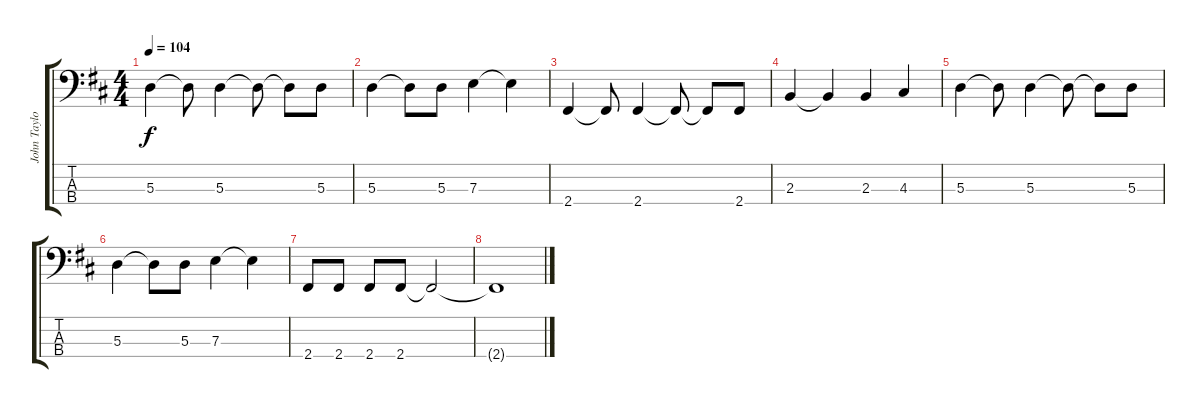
\track ("John Taylor" "John Taylo") {instrument electricbassfinger}
\staff {score tabs}
\tuning (G2 D2 A1 E1) {hide}
\ts (4 4)
\tempo 104
\clef f4
\ks d
5.3.4{dy f} 5.3{t}.8 5.3.4 5.3{t}.8 5.3{t}.8 5.3.8 |
5.3.4 5.3{t}.8 5.3.8 7.3.4 7.3{t}.4 |
2.4.4 2.4{t}.8 2.4.4 2.4{t}.8 2.4{t}.8 2.4.8 |
2.3.4 2.3{t}.4 2.3.4 4.3.4 |
5.3.4 5.3{t}.8 5.3.4 5.3{t}.8 5.3{t}.8 5.3.8 |
5.3.4 5.3{t}.8 5.3.8 7.3.4 7.3{t}.4 |
2.4.8 2.4.8 2.4.8 2.4.8 2.4{t}.2 |
2.4{t}.1
